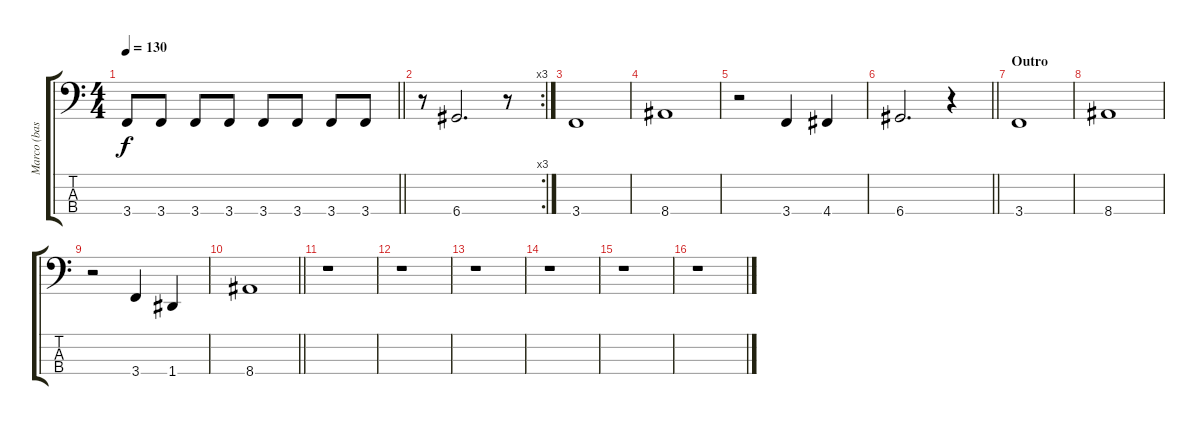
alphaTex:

\track ("Marco (bass)" "Marco (bas") {instrument electricbassfinger}
\staff {score tabs}
\tuning (G2 D2 A1 D1) {hide}
\ts (4 4)
\tempo 130
\clef f4
\barLineRight lightlight
\ks c
3.4.8{dy f} 3.4.8 3.4.8 3.4.8 3.4.8 3.4.8 3.4.8 3.4.8 |
\rc 3
r.8 6.4.2{d} r.8 |
3.4.1 |
8.4.1 |
r.2 3.4.4 4.4.4 |
\barLineRight lightlight
6.4.2{d} r.4 |
\section ("" "Outro")
3.4.1 |
8.4.1 |
r.2 3.4.4 1.4.4 |
\barLineRight lightlight
8.4.1 |
r.1 |
r.1 |
r.1 |
r.1 |
r.1 |
r.1
